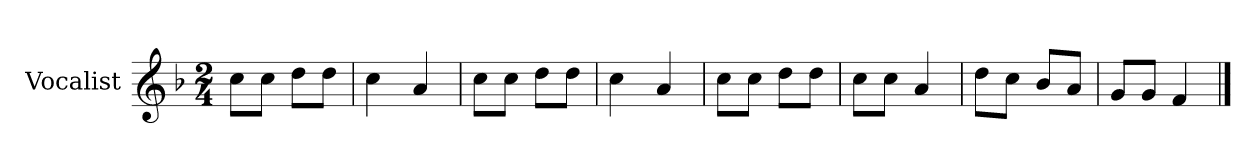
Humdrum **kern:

**kern
*part1
*staff1
*I"Vocalist
*k[b-]
*F:
*M2/4
=1
8ccL
8ccJ
8ddL
8ddJ
=2
4cc
4a
=3
8ccL
8ccJ
8ddL
8ddJ
=4
4cc
4a
=5
8ccL
8ccJ
8ddL
8ddJ
=6
8ccL
8ccJ
4a
=7
8ddL
8ccJ
8b-L
8aJ
=8
8gL
8gJ
4f
==
*-
